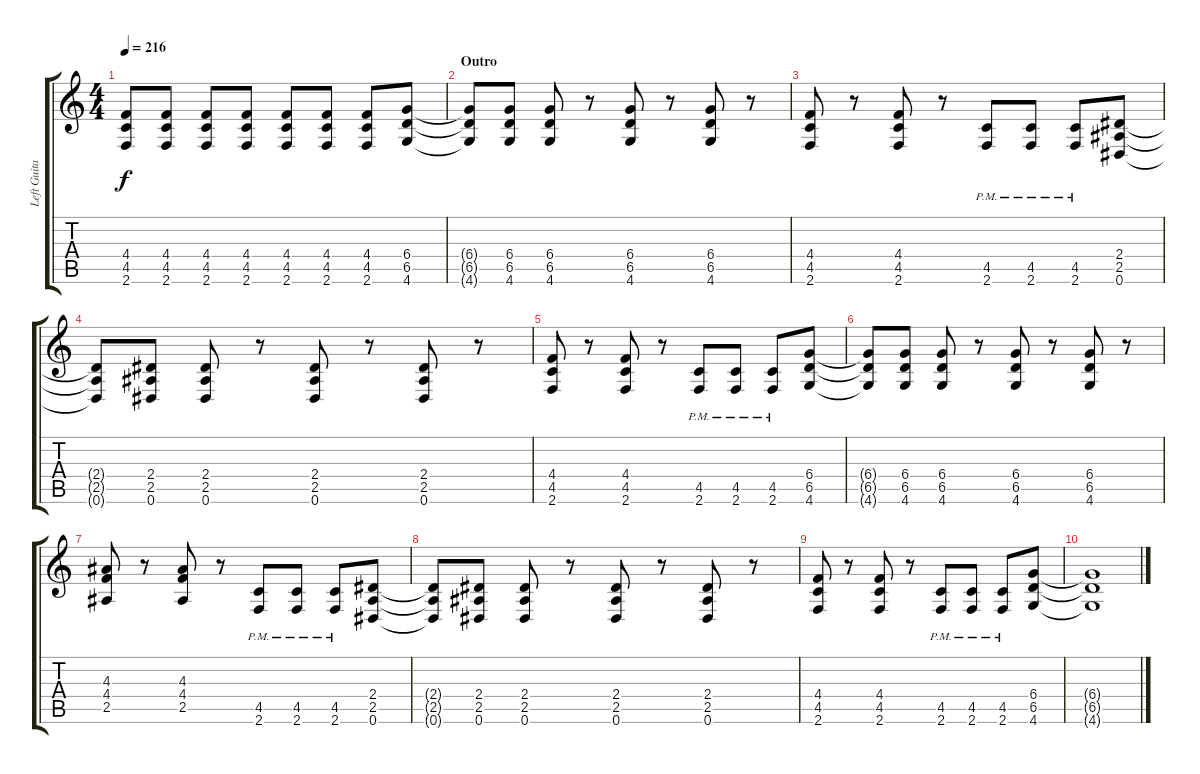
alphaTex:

\track ("Left Guitar" "Left Guita") {instrument overdrivenguitar}
\staff {score tabs}
\tuning (Eb4 Bb3 Gb3 Db3 Ab2 Eb2) {hide}
\ts (4 4)
\tempo 216
\clef g2
\ks c
(4.4{t} 4.5{t} 2.6{t}).8{dy f} (4.4 4.5 2.6).8 (4.4 4.5 2.6).8 (4.4 4.5 2.6).8 (4.4 4.5 2.6).8 (4.4 4.5 2.6).8 (4.4 4.5 2.6).8 (6.4 6.5 4.6).8 |
\section ("" "Outro")
(6.4{t} 6.5{t} 4.6{t}).8 (6.4 6.5 4.6).8 (6.4 6.5 4.6).8 r.8 (6.4 6.5 4.6).8 r.8 (6.4 6.5 4.6).8 r.8 |
(4.4 4.5 2.6).8 r.8 (4.4 4.5 2.6).8 r.8 (4.5{pm} 2.6{pm}).8 (4.5{pm} 2.6{pm}).8 (4.5{pm} 2.6{pm}).8 (2.4 2.5 0.6).8 |
(2.4{t} 2.5{t} 0.6{t}).8 (2.4 2.5 0.6).8 (2.4 2.5 0.6).8 r.8 (2.4 2.5 0.6).8 r.8 (2.4 2.5 0.6).8 r.8 |
(4.4 4.5 2.6).8 r.8 (4.4 4.5 2.6).8 r.8 (4.5{pm} 2.6{pm}).8 (4.5{pm} 2.6{pm}).8 (4.5{pm} 2.6{pm}).8 (6.4 6.5 4.6).8 |
(6.4{t} 6.5{t} 4.6{t}).8 (6.4 6.5 4.6).8 (6.4 6.5 4.6).8 r.8 (6.4 6.5 4.6).8 r.8 (6.4 6.5 4.6).8 r.8 |
(4.3 4.4 2.5).8 r.8 (4.3 4.4 2.5).8 r.8 (4.5{pm} 2.6{pm}).8 (4.5{pm} 2.6{pm}).8 (4.5{pm} 2.6{pm}).8 (2.4 2.5 0.6).8 |
(2.4{t} 2.5{t} 0.6{t}).8 (2.4 2.5 0.6).8 (2.4 2.5 0.6).8 r.8 (2.4 2.5 0.6).8 r.8 (2.4 2.5 0.6).8 r.8 |
(4.4 4.5 2.6).8 r.8 (4.4 4.5 2.6).8 r.8 (4.5{pm} 2.6{pm}).8 (4.5{pm} 2.6{pm}).8 (4.5{pm} 2.6{pm}).8 (6.4 6.5 4.6).8 |
(6.4{t} 6.5{t} 4.6{t}).1
